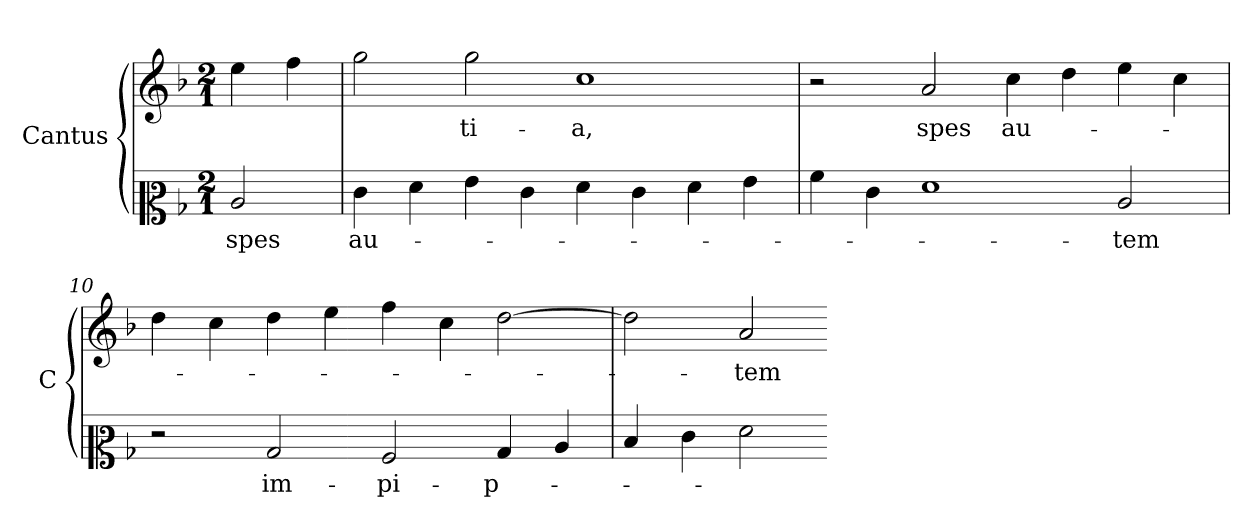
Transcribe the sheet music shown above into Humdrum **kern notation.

**kern	**text	**kern	**text
*part1	*part1	*part1	*part1
*staff2	*staff2	*staff1	*staff1
*I"Cantus	*	*	*
*I'C	*	*	*
*clefC2	*	*clefG2	*
*k[b-]	*	*k[b-]	*
*A:phr	*	*A:phr	*
*M2/1	*	*M2/1	*
=	=	=	=
2c	spes	4eei	.
.	.	4ffi	.
=8	=8	=8	=8
4e	au-	2ggi	.
4f	.	.	.
4g	.	2ggi	-ti-
4e	.	.	.
4f	.	1cci	-a,
4e	.	.	.
4f	.	.	.
4g	.	.	.
=9	=9	=9	=9
4a	.	2r	.
4e	.	.	.
1f	.	2a	spes
.	.	4cc	au-
.	.	4dd	.
2c	-tem	4ee	.
.	.	4cc	.
=10	=10	=10	=10
2r	.	4dd	.
.	.	4cc	.
2B-i	im-	4dd	.
.	.	4ee	.
2Ai	-pi-	4ff	.
.	.	4cc	.
4B-i	-p-	[2dd	.
4ci	.	.	.
=11	=11	=11	=11
4di	.	2dd]	.
4ei	.	.	.
2fi	.	2a	-tem
=-	=-	=-	=-
*-	*-	*-	*-
